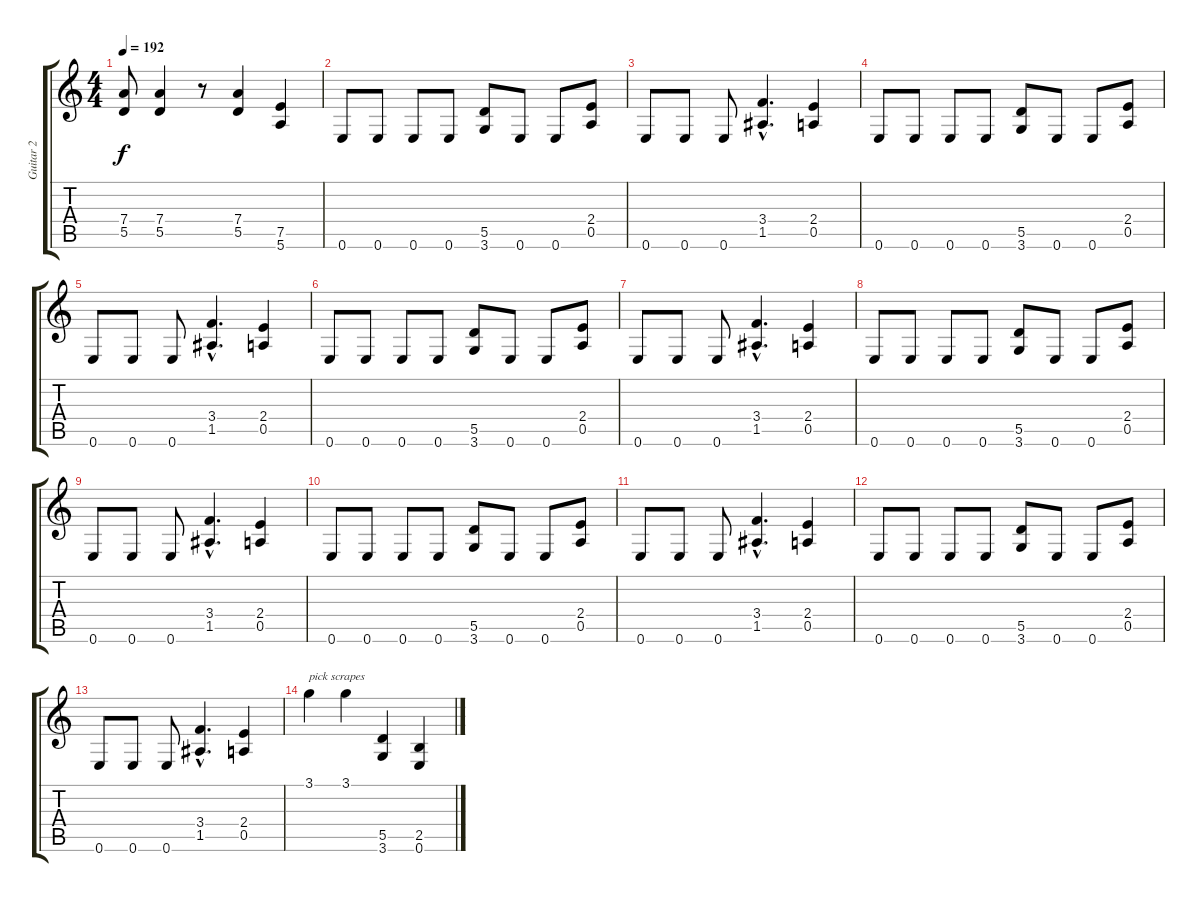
\track ("Guitar 2" "Guitar 2") {instrument overdrivenguitar}
\staff {score tabs}
\tuning (E4 B3 G3 D3 A2 E2) {hide}
\ts (4 4)
\tempo 192
\clef g2
\ks c
(7.4 5.5).8{dy f} (7.4 5.5).4 r.8 (7.4 5.5).4 (7.5 5.6).4 |
0.6.8 0.6.8 0.6.8 0.6.8 (5.5 3.6).8 0.6.8 0.6.8 (2.4 0.5).8 |
0.6.8 0.6.8 0.6.8 (3.4{hac} 1.5{hac}).4{d} (2.4 0.5).4 |
0.6.8 0.6.8 0.6.8 0.6.8 (5.5 3.6).8 0.6.8 0.6.8 (2.4 0.5).8 |
0.6.8 0.6.8 0.6.8 (3.4{hac} 1.5{hac}).4{d} (2.4 0.5).4 |
0.6.8 0.6.8 0.6.8 0.6.8 (5.5 3.6).8 0.6.8 0.6.8 (2.4 0.5).8 |
0.6.8 0.6.8 0.6.8 (3.4{hac} 1.5{hac}).4{d} (2.4 0.5).4 |
0.6.8 0.6.8 0.6.8 0.6.8 (5.5 3.6).8 0.6.8 0.6.8 (2.4 0.5).8 |
0.6.8 0.6.8 0.6.8 (3.4{hac} 1.5{hac}).4{d} (2.4 0.5).4 |
0.6.8 0.6.8 0.6.8 0.6.8 (5.5 3.6).8 0.6.8 0.6.8 (2.4 0.5).8 |
0.6.8 0.6.8 0.6.8 (3.4{hac} 1.5{hac}).4{d} (2.4 0.5).4 |
0.6.8 0.6.8 0.6.8 0.6.8 (5.5 3.6).8 0.6.8 0.6.8 (2.4 0.5).8 |
0.6.8 0.6.8 0.6.8 (3.4{hac} 1.5{hac}).4{d} (2.4 0.5).4 |
3.1.4{txt "pick scrapes"} 3.1.4 (5.5 3.6).4 (2.5 0.6).4
